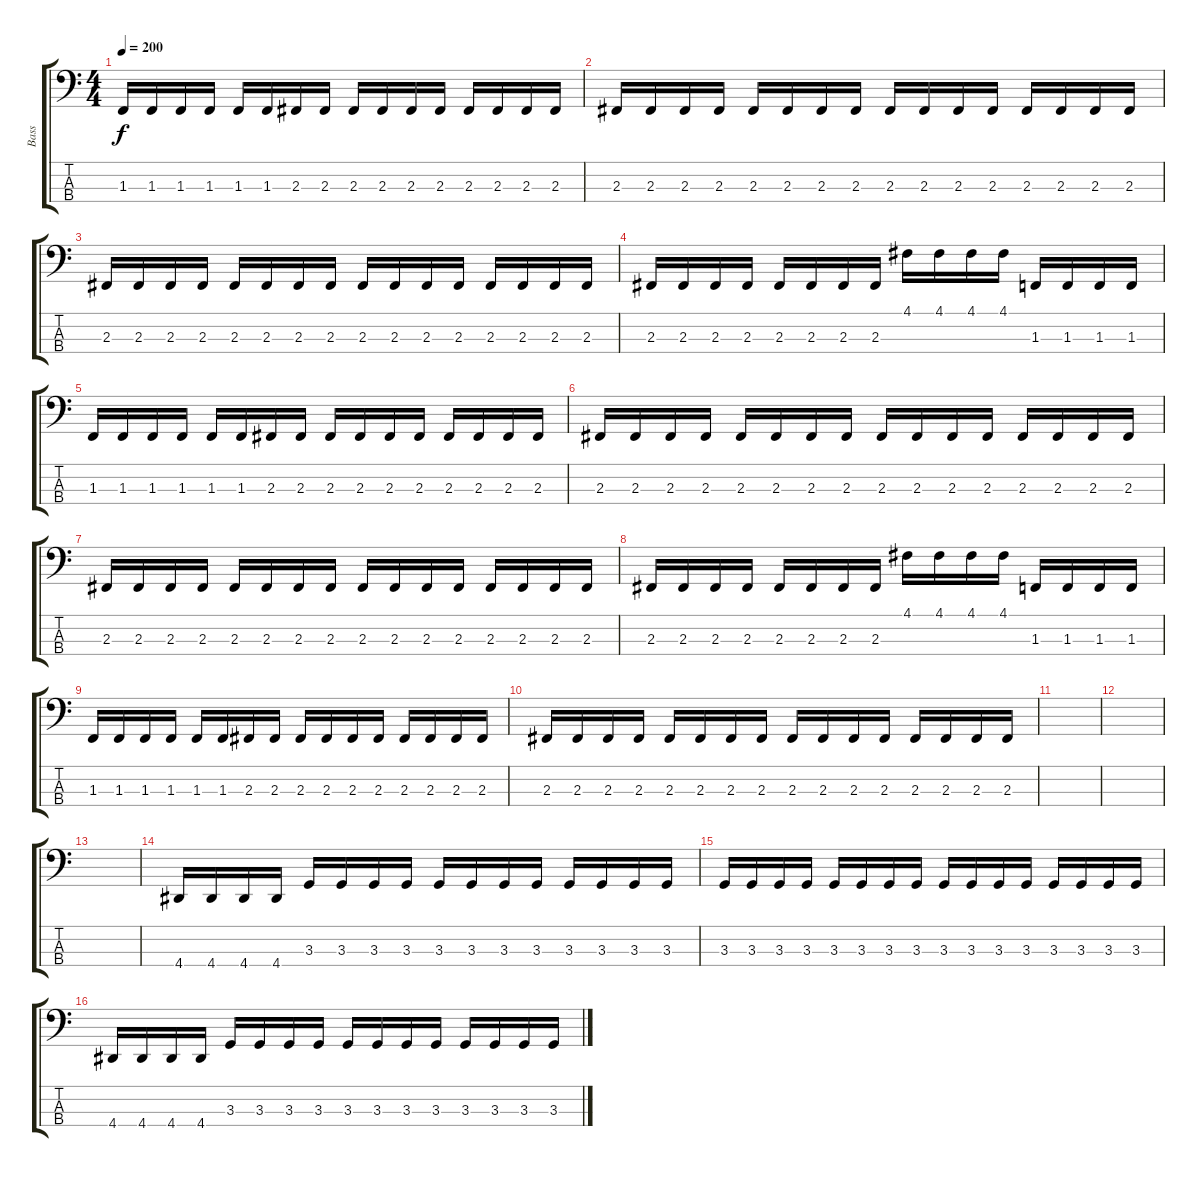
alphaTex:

\track ("Bass" "Bass") {instrument electricbasspick}
\staff {score tabs}
\tuning (D2 A1 E1 B0) {hide}
\ts (4 4)
\tempo 200
\clef f4
\ks c
1.3.16{dy f} 1.3.16 1.3.16 1.3.16 1.3.16 1.3.16 2.3.16 2.3.16 2.3.16 2.3.16 2.3.16 2.3.16 2.3.16 2.3.16 2.3.16 2.3.16 |
2.3.16 2.3.16 2.3.16 2.3.16 2.3.16 2.3.16 2.3.16 2.3.16 2.3.16 2.3.16 2.3.16 2.3.16 2.3.16 2.3.16 2.3.16 2.3.16 |
2.3.16 2.3.16 2.3.16 2.3.16 2.3.16 2.3.16 2.3.16 2.3.16 2.3.16 2.3.16 2.3.16 2.3.16 2.3.16 2.3.16 2.3.16 2.3.16 |
2.3.16 2.3.16 2.3.16 2.3.16 2.3.16 2.3.16 2.3.16 2.3.16 4.1.16 4.1.16 4.1.16 4.1.16 1.3.16 1.3.16 1.3.16 1.3.16 |
1.3.16 1.3.16 1.3.16 1.3.16 1.3.16 1.3.16 2.3.16 2.3.16 2.3.16 2.3.16 2.3.16 2.3.16 2.3.16 2.3.16 2.3.16 2.3.16 |
2.3.16 2.3.16 2.3.16 2.3.16 2.3.16 2.3.16 2.3.16 2.3.16 2.3.16 2.3.16 2.3.16 2.3.16 2.3.16 2.3.16 2.3.16 2.3.16 |
2.3.16 2.3.16 2.3.16 2.3.16 2.3.16 2.3.16 2.3.16 2.3.16 2.3.16 2.3.16 2.3.16 2.3.16 2.3.16 2.3.16 2.3.16 2.3.16 |
2.3.16 2.3.16 2.3.16 2.3.16 2.3.16 2.3.16 2.3.16 2.3.16 4.1.16 4.1.16 4.1.16 4.1.16 1.3.16 1.3.16 1.3.16 1.3.16 |
1.3.16 1.3.16 1.3.16 1.3.16 1.3.16 1.3.16 2.3.16 2.3.16 2.3.16 2.3.16 2.3.16 2.3.16 2.3.16 2.3.16 2.3.16 2.3.16 |
2.3.16 2.3.16 2.3.16 2.3.16 2.3.16 2.3.16 2.3.16 2.3.16 2.3.16 2.3.16 2.3.16 2.3.16 2.3.16 2.3.16 2.3.16 2.3.16 |
|
|
|
4.4.16 4.4.16 4.4.16 4.4.16 3.3.16 3.3.16 3.3.16 3.3.16 3.3.16 3.3.16 3.3.16 3.3.16 3.3.16 3.3.16 3.3.16 3.3.16 |
3.3.16 3.3.16 3.3.16 3.3.16 3.3.16 3.3.16 3.3.16 3.3.16 3.3.16 3.3.16 3.3.16 3.3.16 3.3.16 3.3.16 3.3.16 3.3.16 |
4.4.16 4.4.16 4.4.16 4.4.16 3.3.16 3.3.16 3.3.16 3.3.16 3.3.16 3.3.16 3.3.16 3.3.16 3.3.16 3.3.16 3.3.16 3.3.16
